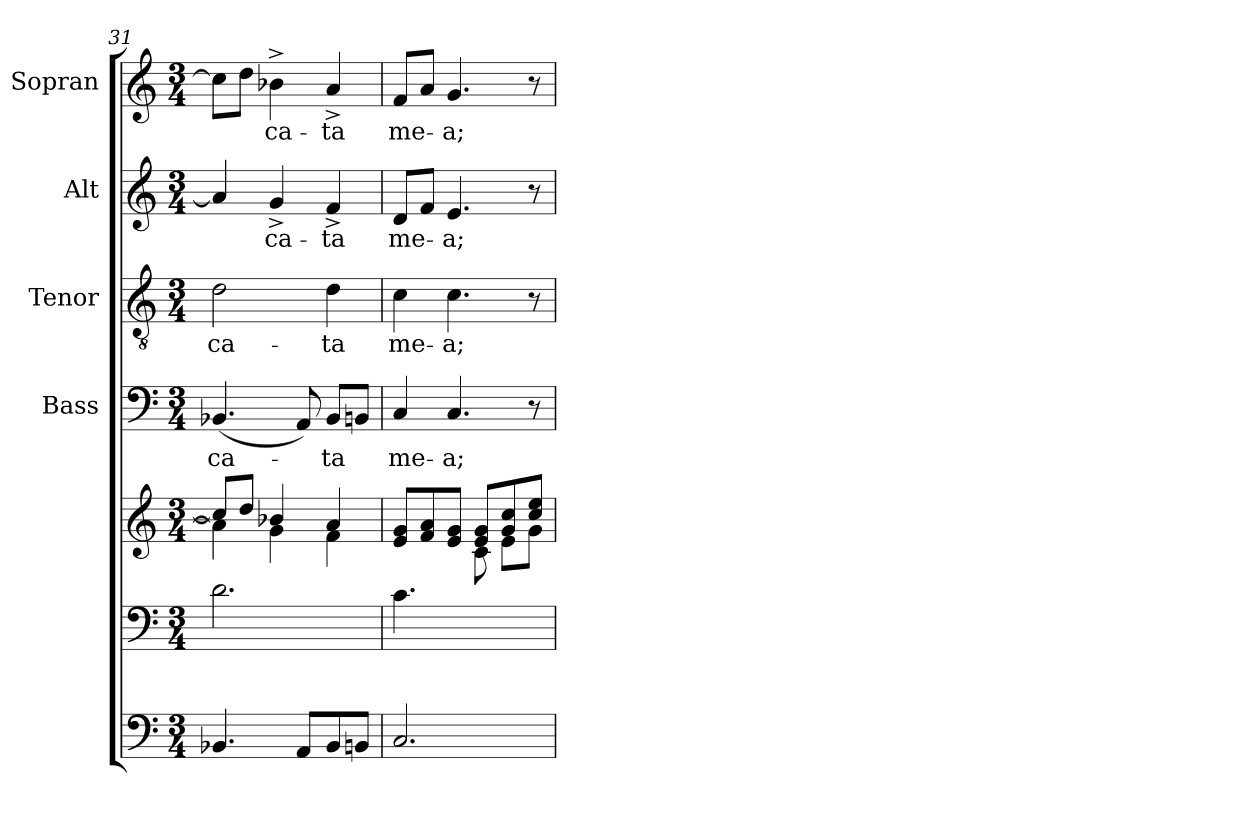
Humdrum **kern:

**kern	**kern	**kern	**kern	**text	**kern	**text	**kern	**text	**kern	**text
*part6	*part5	*part5	*part4	*part4	*part3	*part3	*part2	*part2	*part1	*part1
*staff7	*staff6	*staff5	*staff4	*staff4	*staff3	*staff3	*staff2	*staff2	*staff1	*staff1
*	*	*	*I"Bass	*	*I"Tenor	*	*I"Alt	*	*I"Sopran	*
*	*	*	*I'B.	*	*I'T.	*	*I'A.	*	*I'S.	*
!!LO:LB:g=z
*clefF4	*clefF4	*clefG2	*clefF4	*	*clefGv2	*	*clefG2	*	*clefG2	*
*k[]	*k[]	*k[]	*k[]	*	*k[]	*	*k[]	*	*k[]	*
*C:	*C:	*C:	*C:	*	*C:	*	*C:	*	*C:	*
*M3/4	*M3/4	*M3/4	*M3/4	*	*M3/4	*	*M3/4	*	*M3/4	*
=31	=31	=31	=31	=31	=31	=31	=31	=31	=31	=31
*	*	*^	*	*	*	*	*	*	*	*
!	!	!	!	!	!LO:LY:b	!	!LO:LY:b	!	!	!	!
4.BB-X/	2.d\	8cc/L]	4a\]	(<4.BB-X/	-ca-	2d\	-ca-	4a/]	.	8cc\L]	.
.	.	8dd/J	.	.	.	.	.	.	.	8dd\J	.
!	!	!	!	!	!	!	!	!	!LO:LY:b	!	!LO:LY:b
.	.	4b-X/	4g\	.	.	.	.	4g^>/	-ca-	4b-X^>\	-ca-
8AA/L	.	.	.	8AA/)	.	.	.	.	.	.	.
!	!	!	!	!	!LO:LY:b	!	!LO:LY:b	!	!LO:LY:b	!	!LO:LY:b
8BB-/	.	4a/	4f\	8BB-/L	-ta	4d\	-ta	4f^>/	-ta	4a^>/	-ta
8BBn/J	.	.	.	8BBn/J	.	.	.	.	.	.	.
=32	=32	=32	=32	=32	=32	=32	=32	=32	=32	=32	=32
!	!	!	!	!	!LO:LY:b	!	!LO:LY:b	!	!LO:LY:b	!	!LO:LY:b
2.C/	4.c\	8e/ 8g/L	4.ryy	4C/	me-	4c\	me-	8d/L	me-	8f/L	me-
.	.	8f/ 8a/	.	.	.	.	.	8f/J	.	8a/J	.
!	!	!	!	!	!LO:LY:b	!	!LO:LY:b	!	!LO:LY:b	!	!LO:LY:b
.	.	8e/ 8g/J	.	4.C/	-a;	4.c\	-a;	4.e/	-a;	4.g/	-a;
.	4.ryy	8e/ 8g/L	8c\	.	.	.	.	.	.	.	.
.	.	8g/ 8cc/	8e\L	.	.	.	.	.	.	.	.
.	.	8cc/ 8ee/J	8g\J	8r	.	8r	.	8r	.	8r	.
*	*	*v	*v	*	*	*	*	*	*	*	*
=	=	=	=	=	=	=	=	=	=	=
*-	*-	*-	*-	*-	*-	*-	*-	*-	*-	*-
